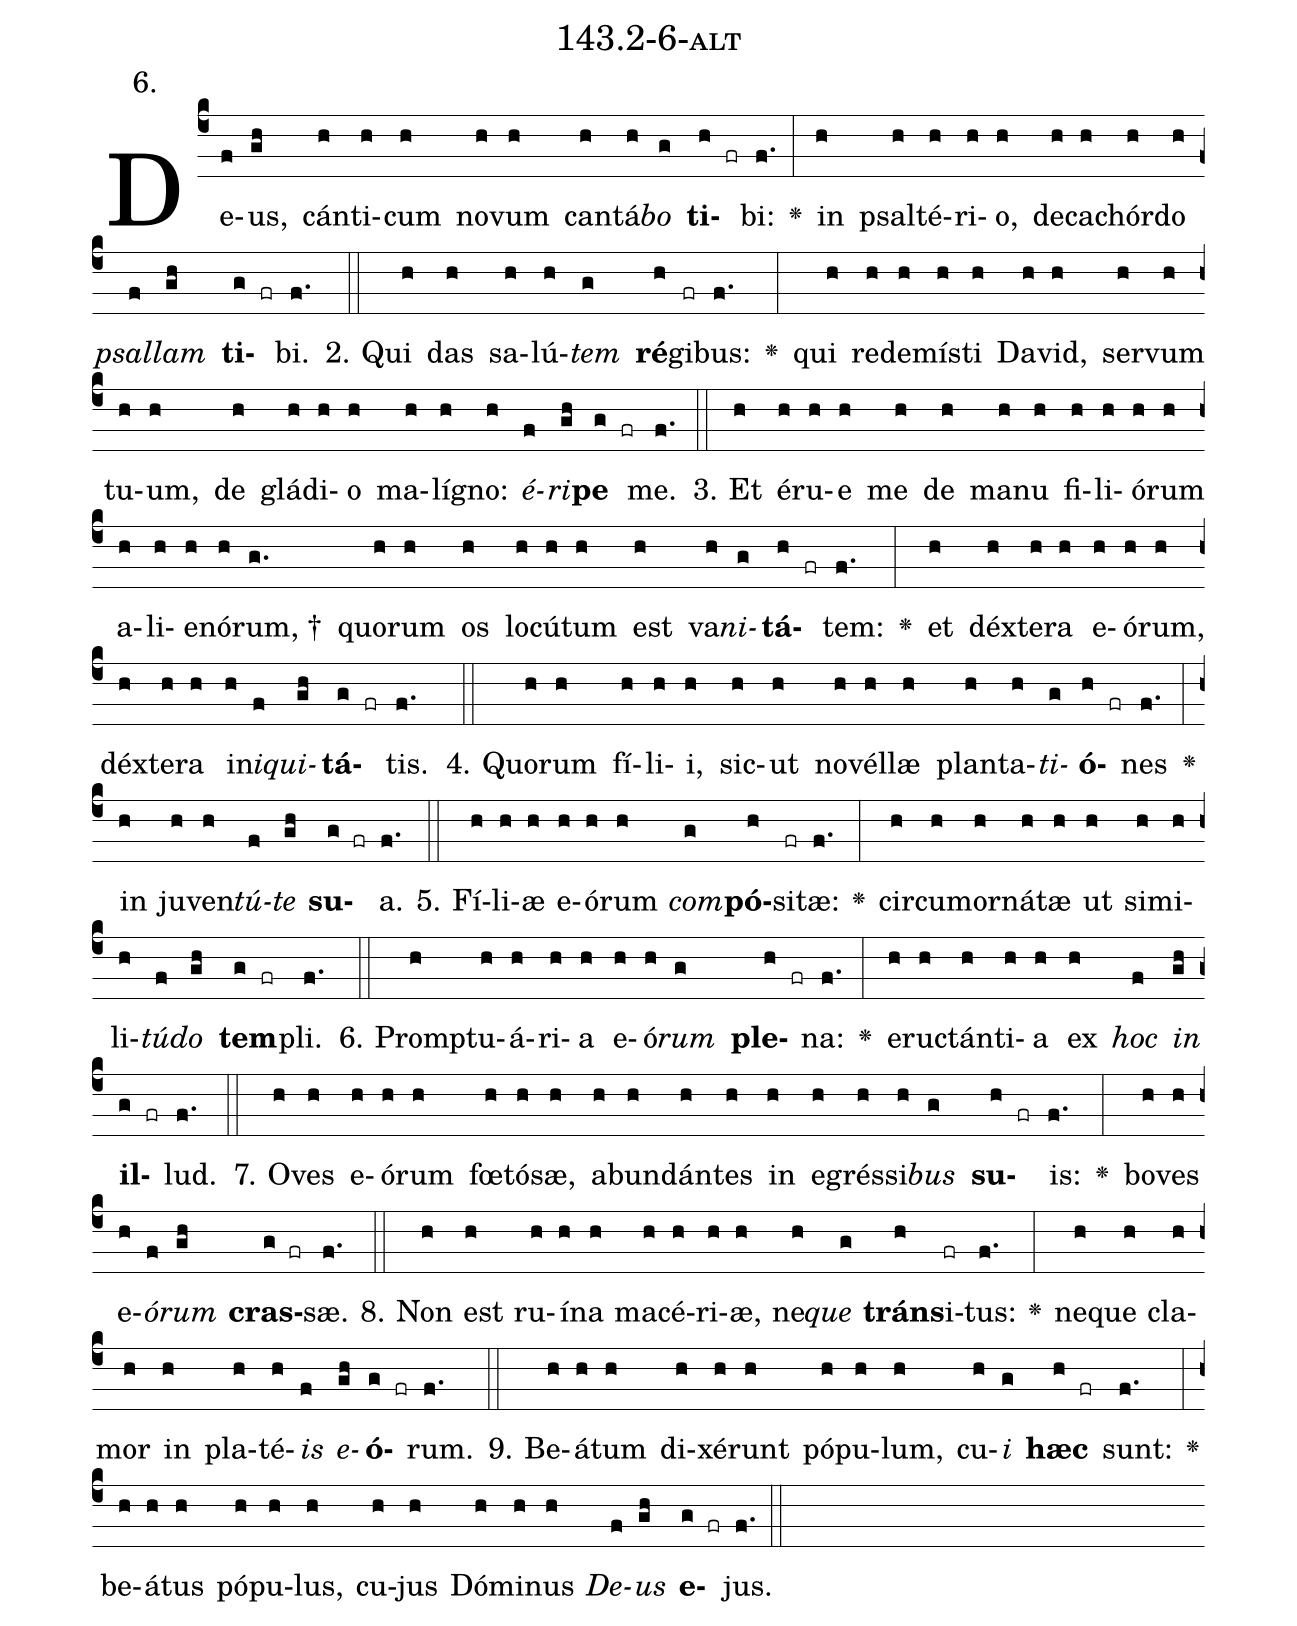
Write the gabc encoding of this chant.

name: 143.2-6-alt;
annotation: 6.;
%%
(c4)De(f)us,(gh) cán(h)ti(h)cum(h) no(h)vum(h) can(h)tá(h)<i>bo</i>(g) <b>ti</b>(h fr)bi:(f.) <v>\greheightstar</v>(:) in(h) psal(h)té(h)ri(h)o,(h) de(h)ca(h)chór(h)do(h) <i>psal</i>(f)<i>lam</i>(gh) <b>ti</b>(g fr)bi.(f.) (::)
2. Qui(h) das(h) sa(h)lú(h)<i>tem</i>(g) <b>ré</b>(h)gi(fr)bus:(f.) <v>\greheightstar</v>(:) qui(h) red(h)e(h)mís(h)ti(h) Da(h)vid,(h) ser(h)vum(h) tu(h)um,(h) de(h) glá(h)di(h)o(h) ma(h)lí(h)gno:(h) <i>é</i>(f)<i>ri</i>(gh)<b>pe</b>(g fr) me.(f.) (::)
3. Et(h) é(h)ru(h)e(h) me(h) de(h) ma(h)nu(h) fi(h)li(h)ó(h)rum(h) a(h)li(h)e(h)nó(h)rum, †(g.) quo(h)rum(h) os(h) lo(h)cú(h)tum(h) est(h) va(h)<i>ni</i>(g)<b>tá</b>(h fr)tem:(f.) <v>\greheightstar</v>(:) et(h) déx(h)te(h)ra(h) e(h)ó(h)rum,(h) déx(h)te(h)ra(h) in(h)<i>i</i>(f)<i>qui</i>(gh)<b>tá</b>(g fr)tis.(f.) (::)
4. Quo(h)rum(h) fí(h)li(h)i,(h) sic(h)ut(h) no(h)vél(h)læ(h) plan(h)ta(h)<i>ti</i>(g)<b>ó</b>(h fr)nes(f.) <v>\greheightstar</v>(:) in(h) ju(h)ven(h)<i>tú</i>(f)<i>te</i>(gh) <b>su</b>(g fr)a.(f.) (::)
5. Fí(h)li(h)æ(h) e(h)ó(h)rum(h) <i>com</i>(g)<b>pó</b>(h)si(fr)tæ:(f.) <v>\greheightstar</v>(:) cir(h)cum(h)or(h)ná(h)tæ(h) ut(h) si(h)mi(h)li(h)<i>tú</i>(f)<i>do</i>(gh) <b>tem</b>(g fr)pli.(f.) (::)
6. Promp(h)tu(h)á(h)ri(h)a(h) e(h)ó(h)<i>rum</i>(g) <b>ple</b>(h fr)na:(f.) <v>\greheightstar</v>(:) e(h)ruc(h)tán(h)ti(h)a(h) ex(h) <i>hoc</i>(f) <i>in</i>(gh) <b>il</b>(g fr)lud.(f.) (::)
7. O(h)ves(h) e(h)ó(h)rum(h) fœ(h)tó(h)sæ,(h) ab(h)un(h)dán(h)tes(h) in(h) e(h)grés(h)si(h)<i>bus</i>(g) <b>su</b>(h fr)is:(f.) <v>\greheightstar</v>(:) bo(h)ves(h) e(h)<i>ó</i>(f)<i>rum</i>(gh) <b>cras</b>(g fr)sæ.(f.) (::)
8. Non(h) est(h) ru(h)í(h)na(h) ma(h)cé(h)ri(h)æ,(h) ne(h)<i>que</i>(g) <b>tráns</b>(h)i(fr)tus:(f.) <v>\greheightstar</v>(:) ne(h)que(h) cla(h)mor(h) in(h) pla(h)té(h)<i>is</i>(f) <i>e</i>(gh)<b>ó</b>(g fr)rum.(f.) (::)
9. Be(h)á(h)tum(h) di(h)xé(h)runt(h) pó(h)pu(h)lum,(h) cu(h)<i>i</i>(g) <b>hæc</b>(h fr) sunt:(f.) <v>\greheightstar</v>(:) be(h)á(h)tus(h) pó(h)pu(h)lus,(h) cu(h)jus(h) Dó(h)mi(h)nus(h) <i>De</i>(f)<i>us</i>(gh) <b>e</b>(g fr)jus.(f.) (::)
